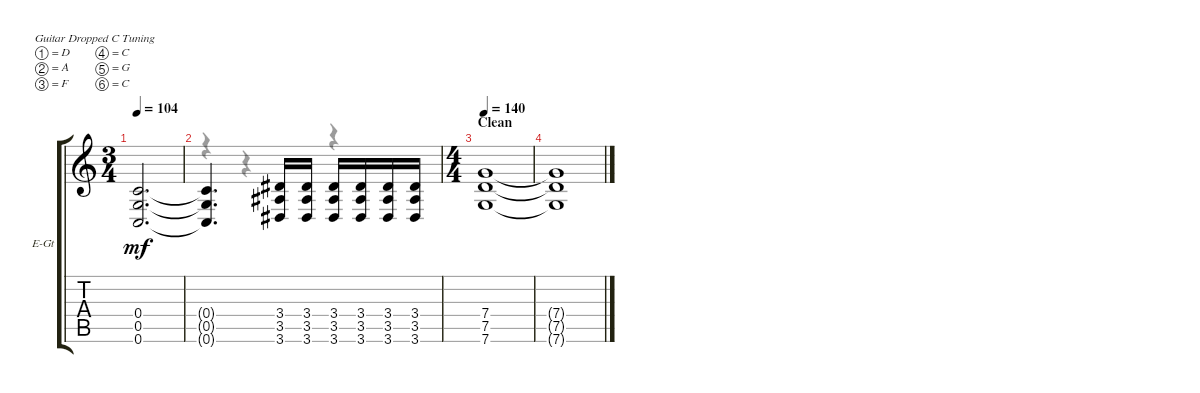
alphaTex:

\bracketExtendMode groupsimilarinstruments
\firstSystemTrackNameOrientation horizontal
\otherSystemsTrackNameOrientation horizontal
\track ("Guitar 1" "E-Gt") {instrument distortionguitar}
\staff {score tabs}
\tuning (D4 A3 F3 C3 G2 C2)
\voice
\ts (3 4)
\tempo 104
\clef g2
\ks c
(0.4 0.5 0.6).2{d dy mf} |
(0.6{t} 0.5{t} 0.4{t}).4{d} (3.6 3.5 3.4).16 (3.6 3.5 3.4).16 (3.6 3.5 3.4).16 (3.6 3.5 3.4).16 (3.6 3.5 3.4).16 (3.6 3.5 3.4).16 |
\ts (4 4)
\section ("" "Clean")
\tempo 140
(7.6 7.5 7.4).1 |
(7.6{t} 7.5{t} 7.4{t}).1 |
|
|
|
|
|
|
|
|
|
|
|
\voice
\clef g2
\ottava regular
\simile none
\ks c
|
r.4{dy mf} r.4 r.4 |
|
|
|
|
|
|
|
|
|
|
|
|
|
